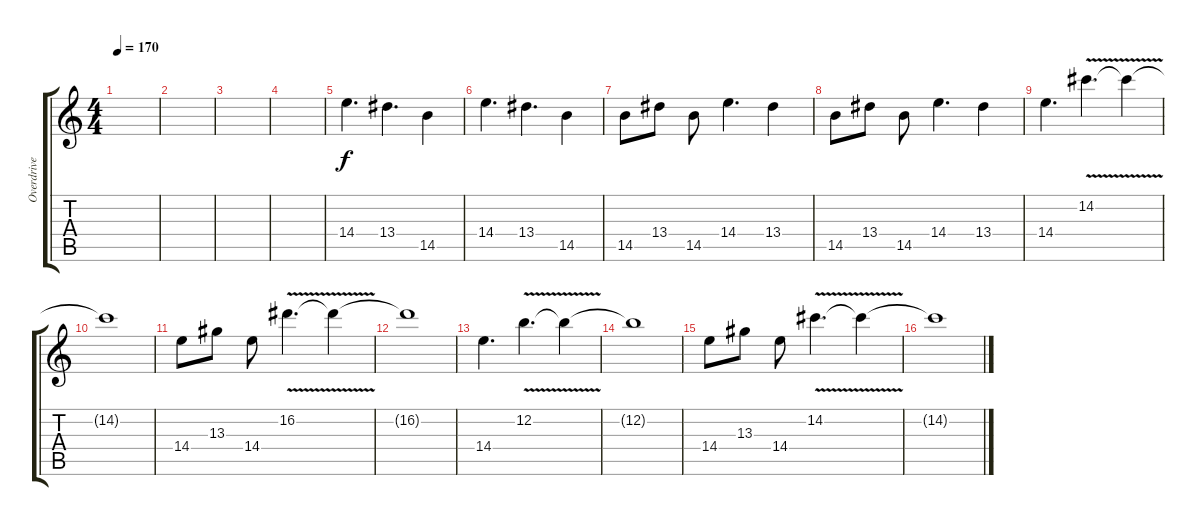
\track ("Overdrive Guitar" "Overdrive ") {instrument overdrivenguitar}
\staff {score tabs}
\tuning (E4 B3 G3 D3 A2 E2) {hide}
\ts (4 4)
\tempo 170
\clef g2
\ks c
|
|
|
|
14.4.4{d} 13.4.4{d} 14.5.4 |
14.4.4{d} 13.4.4{d} 14.5.4 |
14.5.8 13.4.8 14.5.8 14.4.4{d} 13.4.4 |
14.5.8 13.4.8 14.5.8 14.4.4{d} 13.4.4 |
14.4.4{d} 14.2{v}.4{d} 14.2{t}.4 |
14.2{t}.1 |
14.4.8 13.3.8 14.4.8 16.2{v}.4{d} 16.2{t}.4 |
16.2{t}.1 |
14.4.4{d} 12.2{v}.4{d} 12.2{t}.4 |
12.2{t}.1 |
14.4.8 13.3.8 14.4.8 14.2{v}.4{d} 14.2{t}.4 |
14.2{t}.1
